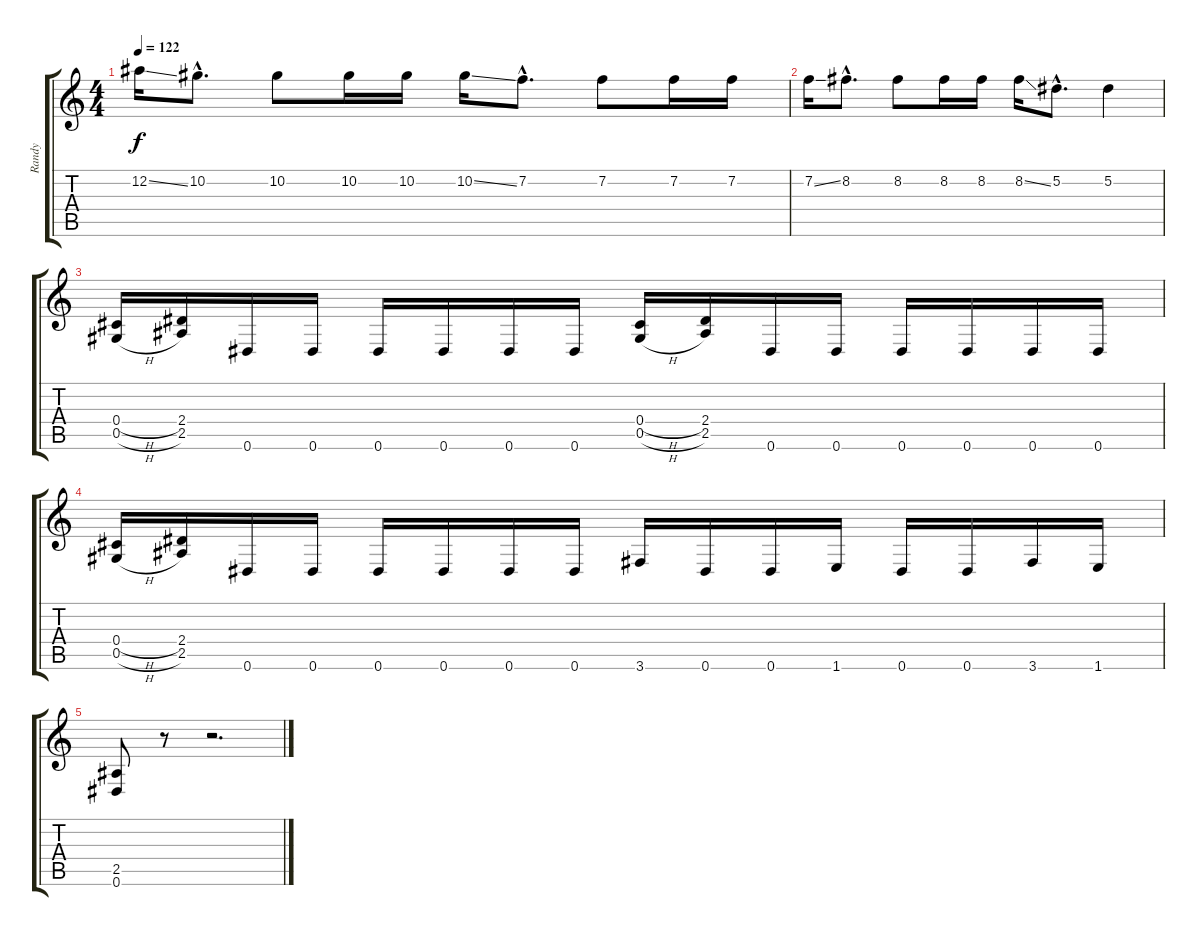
\track ("Randy" "Randy") {instrument distortionguitar}
\staff {score tabs}
\tuning (Eb4 Bb3 Gb3 Db3 Ab2 Eb2) {hide}
\ts (4 4)
\tempo 122
\clef g2
\ks c
12.2{ss}.16{dy f} 10.2{hac}.8{d} 10.2.8 10.2.16 10.2.16 10.2{ss}.16 7.2{hac}.8{d} 7.2.8 7.2.16 7.2.16 |
7.2{ss}.16 8.2{hac}.8{d} 8.2.8 8.2.16 8.2.16 8.2{ss}.16 5.2{hac}.8{d} 5.2.4 |
(0.4{h} 0.5{h}).16 (2.4 2.5).16 0.6.16 0.6.16 0.6.16 0.6.16 0.6.16 0.6.16 (0.4{h} 0.5{h}).16 (2.4 2.5).16 0.6.16 0.6.16 0.6.16 0.6.16 0.6.16 0.6.16 |
(0.4{h} 0.5{h}).16 (2.4 2.5).16 0.6.16 0.6.16 0.6.16 0.6.16 0.6.16 0.6.16 3.6.16 0.6.16 0.6.16 1.6.16 0.6.16 0.6.16 3.6.16 1.6.16 |
(2.5 0.6).8 r.8 r.2{d}
